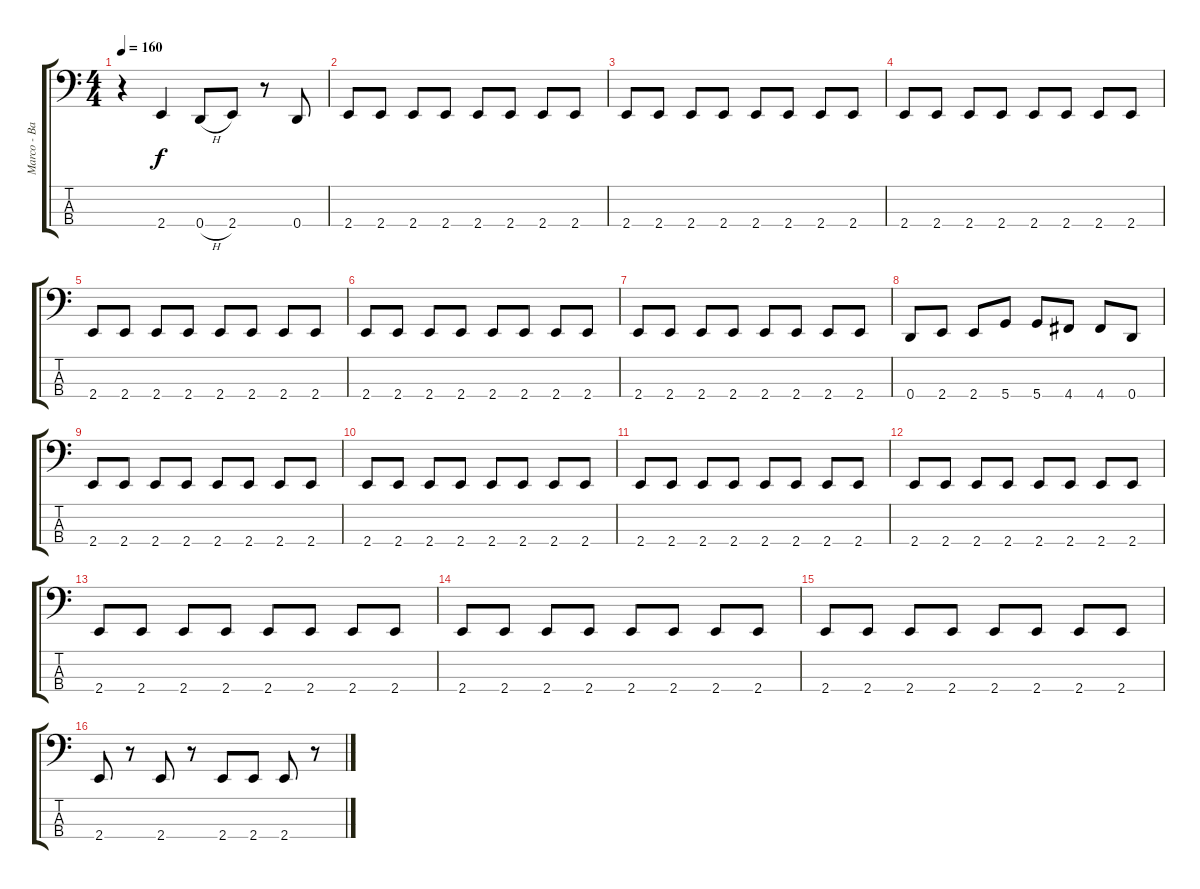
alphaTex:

\track ("Marco - Bass" "Marco - Ba") {instrument electricbassfinger}
\staff {score tabs}
\tuning (G2 D2 A1 D1) {hide}
\ts (4 4)
\tempo 160
\clef f4
\ks c
r.4{dy f} 2.4.4 0.4{h}.8 2.4.8 r.8 0.4.8 |
2.4.8 2.4.8 2.4.8 2.4.8 2.4.8 2.4.8 2.4.8 2.4.8 |
2.4.8 2.4.8 2.4.8 2.4.8 2.4.8 2.4.8 2.4.8 2.4.8 |
2.4.8 2.4.8 2.4.8 2.4.8 2.4.8 2.4.8 2.4.8 2.4.8 |
2.4.8 2.4.8 2.4.8 2.4.8 2.4.8 2.4.8 2.4.8 2.4.8 |
2.4.8 2.4.8 2.4.8 2.4.8 2.4.8 2.4.8 2.4.8 2.4.8 |
2.4.8 2.4.8 2.4.8 2.4.8 2.4.8 2.4.8 2.4.8 2.4.8 |
0.4.8 2.4.8 2.4.8 5.4.8 5.4.8 4.4.8 4.4.8 0.4.8 |
2.4.8 2.4.8 2.4.8 2.4.8 2.4.8 2.4.8 2.4.8 2.4.8 |
2.4.8 2.4.8 2.4.8 2.4.8 2.4.8 2.4.8 2.4.8 2.4.8 |
2.4.8 2.4.8 2.4.8 2.4.8 2.4.8 2.4.8 2.4.8 2.4.8 |
2.4.8 2.4.8 2.4.8 2.4.8 2.4.8 2.4.8 2.4.8 2.4.8 |
2.4.8 2.4.8 2.4.8 2.4.8 2.4.8 2.4.8 2.4.8 2.4.8 |
2.4.8 2.4.8 2.4.8 2.4.8 2.4.8 2.4.8 2.4.8 2.4.8 |
2.4.8 2.4.8 2.4.8 2.4.8 2.4.8 2.4.8 2.4.8 2.4.8 |
2.4.8 r.8 2.4.8 r.8 2.4.8 2.4.8 2.4.8 r.8
